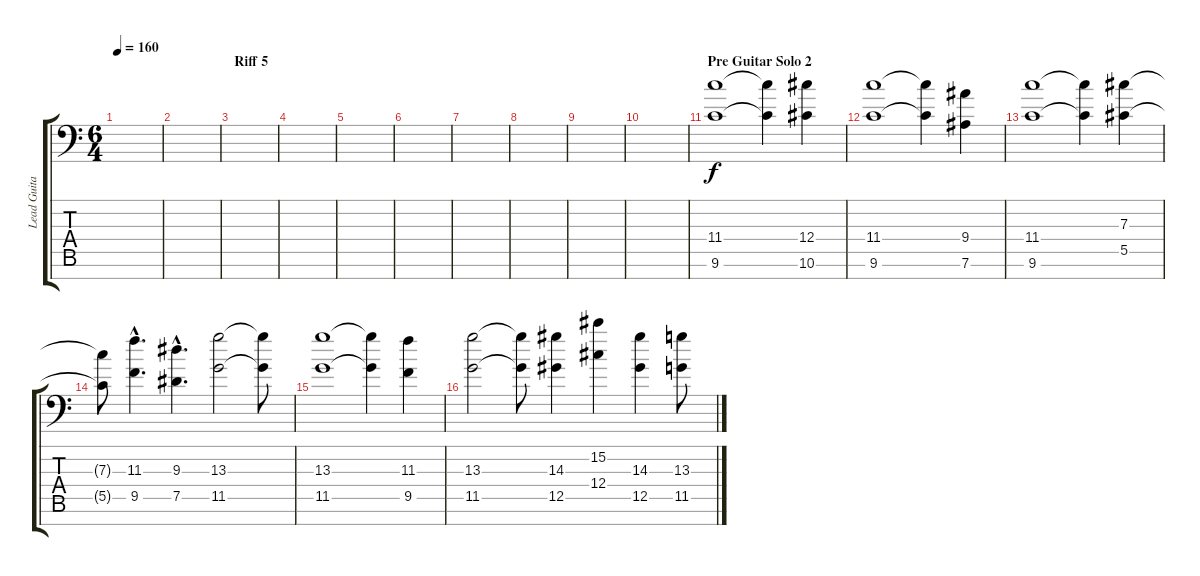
\track ("Lead Guitar" "Lead Guita") {instrument distortionguitar}
\staff {score tabs}
\tuning (Eb4 Bb3 Gb3 Db3 Ab2 Eb2 Bb1) {hide}
\ts (6 4)
\tempo 160
\clef f4
\ks c
|
|
\section ("" "Riff 5")
|
|
|
|
|
|
|
|
\section ("" "Pre Guitar Solo 2")
(11.4 9.6).1 (11.4{t} 9.6{t}).4 (12.4 10.6).4 |
(11.4 9.6).1 (11.4{t} 9.6{t}).4 (9.4 7.6).4 |
(11.4 9.6).1 (11.4{t} 9.6{t}).4 (7.3 5.5).4 |
(7.3{t} 5.5{t}).8 (11.3{hac} 9.5{hac}).4{d} (9.3{hac} 7.5{hac}).4{d} (13.3 11.5).2 (13.3{t} 11.5{t}).8 |
(13.3 11.5).1 (13.3{t} 11.5{t}).4 (11.3 9.5).4 |
(13.3 11.5).2 (13.3{t} 11.5{t}).8 (14.3 12.5).4 (15.2 12.4).4 (14.3 12.5).4 (13.3 11.5).8
